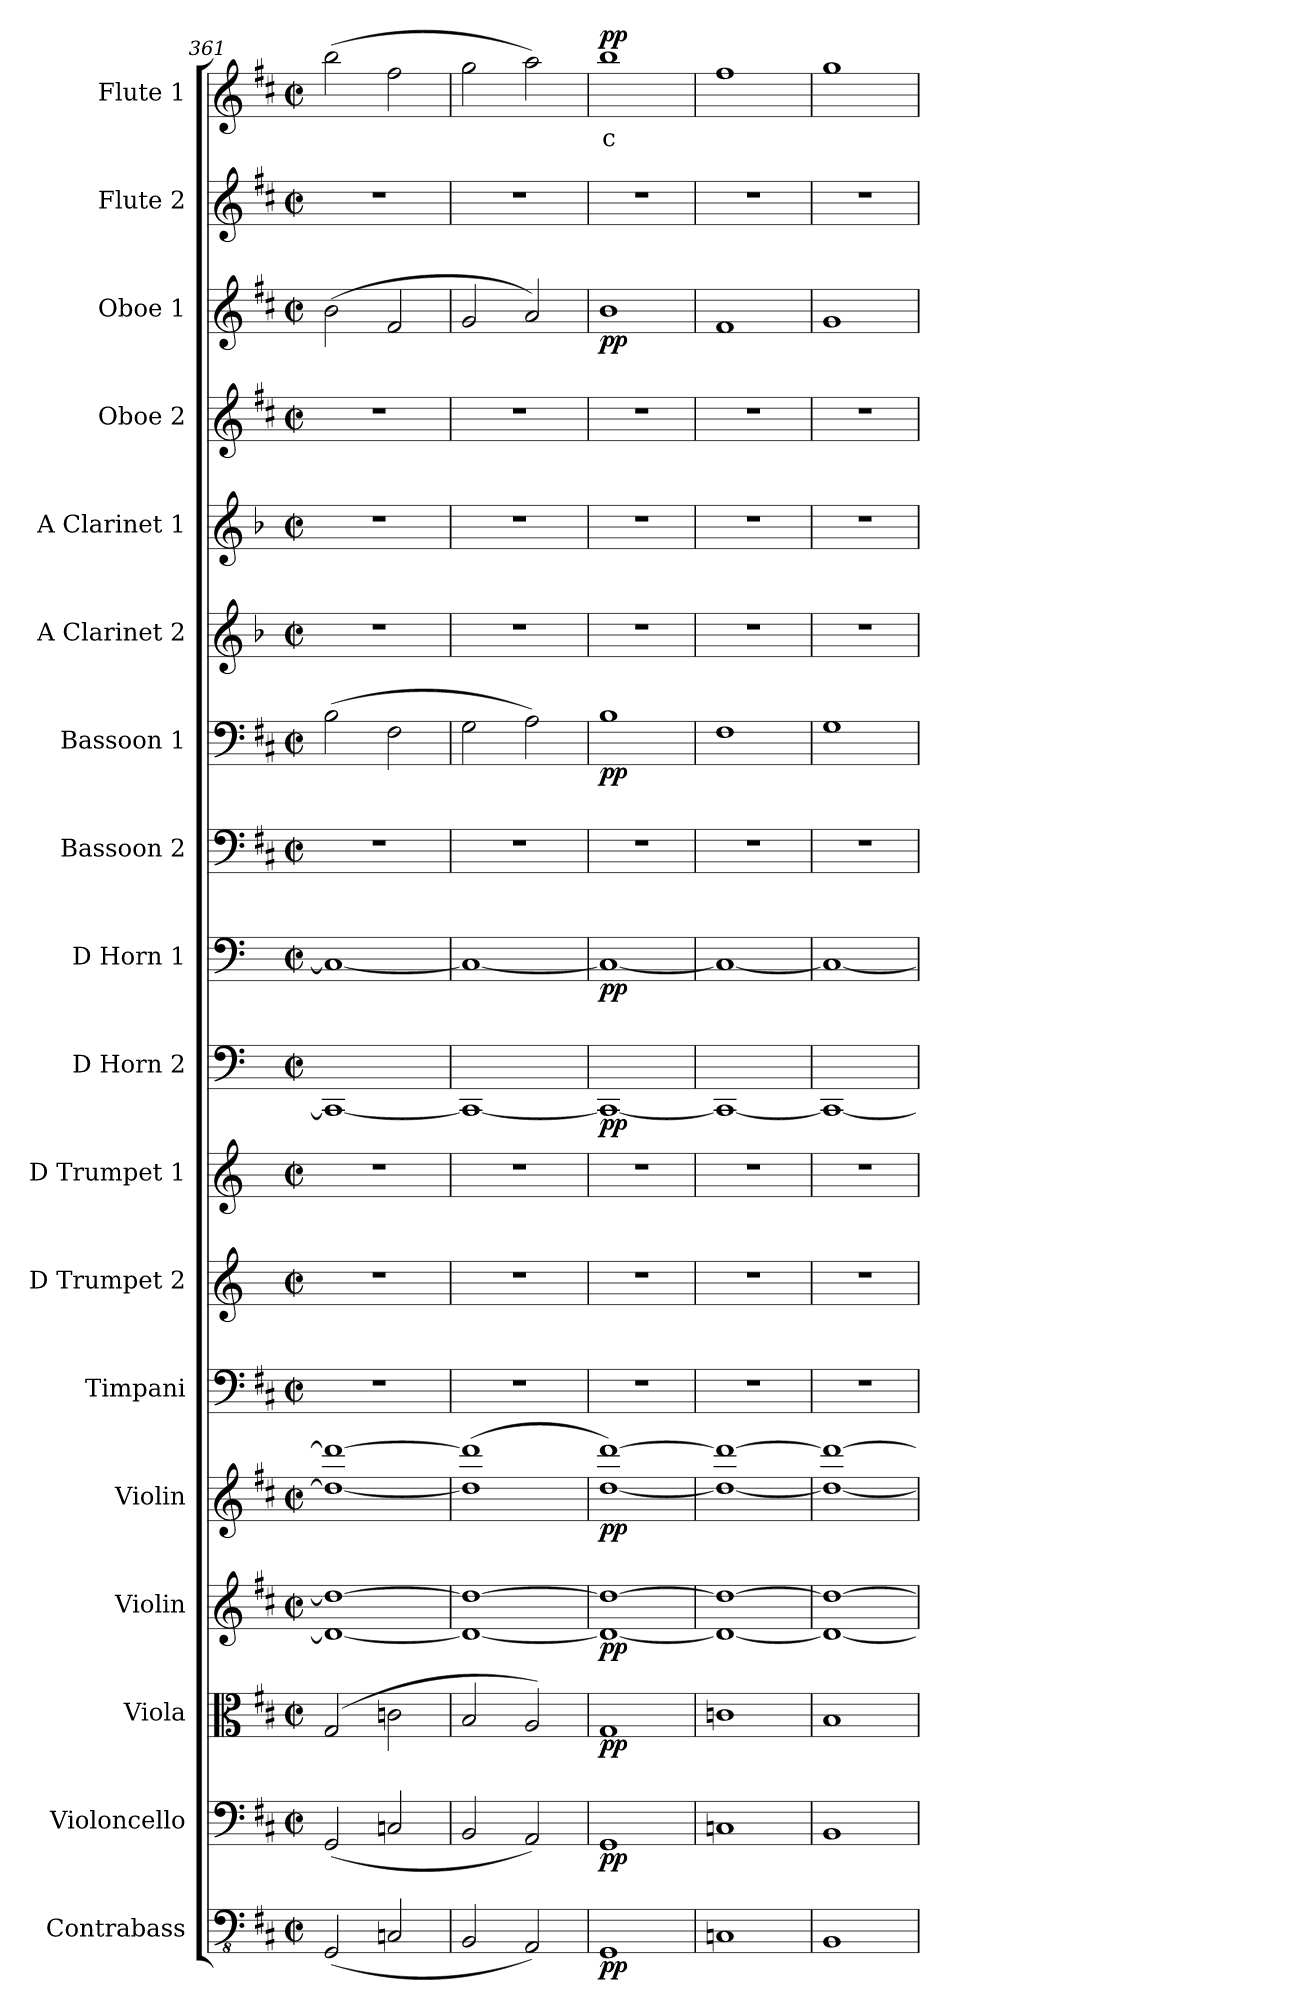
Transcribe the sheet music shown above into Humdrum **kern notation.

**kern	**dynam	**kern	**dynam	**kern	**dynam	**kern	**dynam	**kern	**dynam	**kern	**kern	**kern	**kern	**dynam	**kern	**dynam	**kern	**kern	**dynam	**kern	**kern	**kern	**kern	**dynam	**kern	**kern	**text	**dynam
*part18	*part18	*part17	*part17	*part16	*part16	*part15	*part15	*part14	*part14	*part13	*part12	*part11	*part10	*part10	*part9	*part9	*part8	*part7	*part7	*part6	*part5	*part4	*part3	*part3	*part2	*part1	*part1	*part1
*staff18	*staff18	*staff17	*staff17	*staff16	*staff16	*staff15	*staff15	*staff14	*staff14	*staff13	*staff12	*staff11	*staff10	*staff10	*staff9	*staff9	*staff8	*staff7	*staff7	*staff6	*staff5	*staff4	*staff3	*staff3	*staff2	*staff1	*staff1	*staff1
*I"Contrabass	*	*I"Violoncello	*	*I"Viola	*	*I"Violin	*	*I"Violin	*	*I"Timpani	*I"D Trumpet 2	*I"D Trumpet 1	*I"D Horn 2	*	*I"D Horn 1	*	*I"Bassoon 2	*I"Bassoon 1	*	*I"A Clarinet 2	*I"A Clarinet 1	*I"Oboe 2	*I"Oboe 1	*	*I"Flute 2	*I"Flute 1	*	*
*I'Cb	*	*I'Vc	*	*I'Vla	*	*I'Vln	*	*I'Vln	*	*I'Timp	*I'Tpt 2	*I'Tpt 1	*I'Hn 2	*	*I'Hn 1	*	*I'Bsn 2	*I'Bsn 1	*	*I'Cl 2	*I'Cl 1	*I'Ob 2	*I'Ob 1	*	*I'Fl 2	*I'Fl 1	*	*
*clefFv4	*	*clefF4	*	*clefC3	*	*clefG2	*	*clefG2	*	*clefF4	*clefG2	*clefG2	*clefF4	*	*clefF4	*	*clefF4	*clefF4	*	*clefG2	*clefG2	*clefG2	*clefG2	*	*clefG2	*clefG2	*	*
*	*	*	*	*	*	*	*	*	*	*	*ITrd-1c-2	*ITrd-1c-2	*ITrd6c10	*	*ITrd6c10	*	*	*	*	*ITrd2c3	*ITrd2c3	*	*	*	*	*	*	*
*k[f#c#]	*	*k[f#c#]	*	*k[f#c#]	*	*k[f#c#]	*	*k[f#c#]	*	*k[f#c#]	*k[f#c#]	*k[f#c#]	*k[f#c#]	*	*k[f#c#]	*	*k[f#c#]	*k[f#c#]	*	*k[f#c#]	*k[f#c#]	*k[f#c#]	*k[f#c#]	*	*k[f#c#]	*k[f#c#]	*	*
*M2/2	*	*M2/2	*	*M2/2	*	*M2/2	*	*M2/2	*	*M2/2	*M2/2	*M2/2	*M2/2	*	*M2/2	*	*M2/2	*M2/2	*	*M2/2	*M2/2	*M2/2	*M2/2	*	*M2/2	*M2/2	*	*
*met(c|)	*	*met(c|)	*	*met(c|)	*	*met(c|)	*	*met(c|)	*	*met(c|)	*met(c|)	*met(c|)	*met(c|)	*	*met(c|)	*	*met(c|)	*met(c|)	*	*met(c|)	*met(c|)	*met(c|)	*met(c|)	*	*met(c|)	*met(c|)	*	*
=361	=361	=361	=361	=361	=361	=361	=361	=361	=361	=361	=361	=361	=361	=361	=361	=361	=361	=361	=361	=361	=361	=361	=361	=361	=361	=361	=361	=361
(>2GGG/	.	(>2GG/	.	(>2G/	.	1d_ 1dd_	.	1dd_ 1ddd_	.	1r	1r	1r	1DDD_	.	1DD_	.	1r	(>2B\	.	1r	1r	1r	(>2b\	.	1r	(>2bb\	.	.
2CCn/	.	2Cn/	.	2cn\	.	.	.	.	.	.	.	.	.	.	.	.	.	2F#\	.	.	.	.	2f#/	.	.	2ff#\	.	.
=362	=362	=362	=362	=362	=362	=362	=362	=362	=362	=362	=362	=362	=362	=362	=362	=362	=362	=362	=362	=362	=362	=362	=362	=362	=362	=362	=362	=362
2BBB/	.	2BB/	.	2B/	.	1d_ 1dd_	.	(>1dd] 1ddd]	.	1r	1r	1r	1DDD_	.	1DD_	.	1r	2G\	.	1r	1r	1r	2g/	.	1r	2gg\	.	.
2AAA/)	.	2AA/)	.	2A/)	.	.	.	.	.	.	.	.	.	.	.	.	.	2A\)	.	.	.	.	2a/)	.	.	2aa\)	.	.
!!LO:PB:g=z
=363	=363	=363	=363	=363	=363	=363	=363	=363	=363	=363	=363	=363	=363	=363	=363	=363	=363	=363	=363	=363	=363	=363	=363	=363	=363	=363	=363	=363
!	!LO:DY:b	!	!LO:DY:b	!	!LO:DY:b	!	!LO:DY:b	!	!LO:DY:b	!	!	!	!	!LO:DY:b	!	!LO:DY:b	!	!	!LO:DY:b	!	!	!	!	!LO:DY:b	!	!	!LO:LY:b:color=#FF0000	!LO:DY:b
1GGG	pp	1GG	pp	1G	pp	1d_ 1dd_	pp	[1dd [1ddd)	pp	1r	1r	1r	1DDD_	pp	1DD_	pp	1r	1B	pp	1r	1r	1r	1b	pp	1r	1bb	c	pp
=364	=364	=364	=364	=364	=364	=364	=364	=364	=364	=364	=364	=364	=364	=364	=364	=364	=364	=364	=364	=364	=364	=364	=364	=364	=364	=364	=364	=364
1CCn	.	1Cn	.	1cn	.	1d_ 1dd_	.	1dd_ 1ddd_	.	1r	1r	1r	1DDD_	.	1DD_	.	1r	1F#	.	1r	1r	1r	1f#	.	1r	1ff#	.	.
=365	=365	=365	=365	=365	=365	=365	=365	=365	=365	=365	=365	=365	=365	=365	=365	=365	=365	=365	=365	=365	=365	=365	=365	=365	=365	=365	=365	=365
1BBB	.	1BB	.	1B	.	1d_ 1dd_	.	1dd_ 1ddd_	.	1r	1r	1r	1DDD_	.	1DD_	.	1r	1G	.	1r	1r	1r	1g	.	1r	1gg	.	.
=	=	=	=	=	=	=	=	=	=	=	=	=	=	=	=	=	=	=	=	=	=	=	=	=	=	=	=	=
*-	*-	*-	*-	*-	*-	*-	*-	*-	*-	*-	*-	*-	*-	*-	*-	*-	*-	*-	*-	*-	*-	*-	*-	*-	*-	*-	*-	*-
